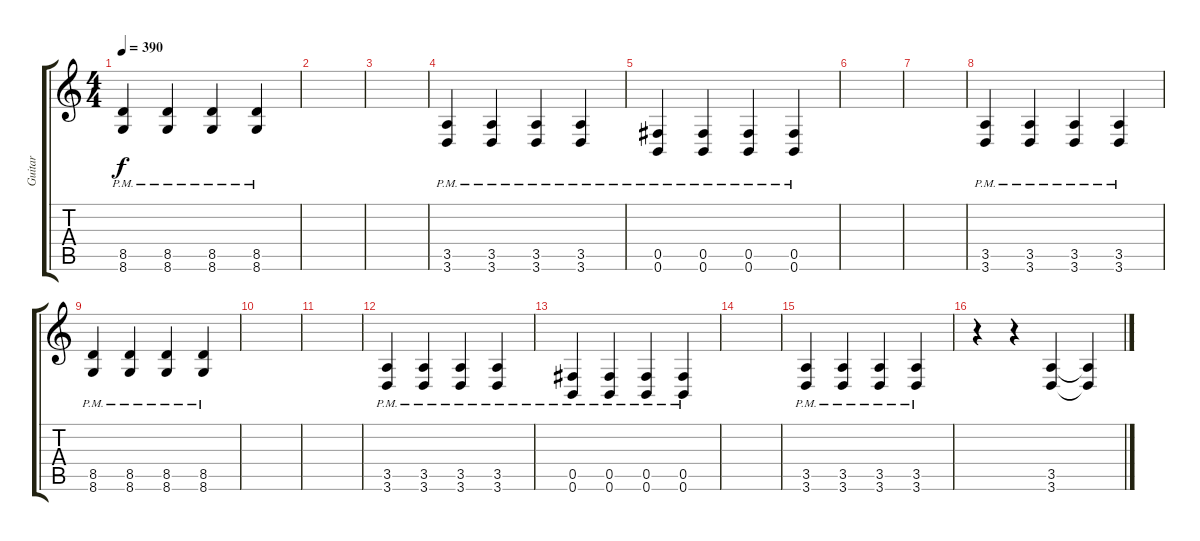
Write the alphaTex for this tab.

\track ("Guitar" "Guitar") {instrument distortionguitar}
\staff {score tabs}
\tuning (Db4 Ab3 E3 B2 Gb2 B1) {hide}
\ts (4 4)
\tempo 390
\clef g2
\ks c
(8.5{pm} 8.6{pm}).4{dy f} (8.5{pm} 8.6{pm}).4 (8.5{pm} 8.6{pm}).4 (8.5{pm} 8.6{pm}).4 |
|
|
(3.5{pm} 3.6{pm}).4 (3.5{pm} 3.6{pm}).4 (3.5{pm} 3.6{pm}).4 (3.5{pm} 3.6{pm}).4 |
(0.5{pm} 0.6{pm}).4 (0.5{pm} 0.6{pm}).4 (0.5{pm} 0.6{pm}).4 (0.5{pm} 0.6{pm}).4 |
|
|
(3.5{pm} 3.6{pm}).4 (3.5{pm} 3.6{pm}).4 (3.5{pm} 3.6{pm}).4 (3.5{pm} 3.6{pm}).4 |
(8.5{pm} 8.6{pm}).4 (8.5{pm} 8.6{pm}).4 (8.5{pm} 8.6{pm}).4 (8.5{pm} 8.6{pm}).4 |
|
|
(3.5{pm} 3.6{pm}).4 (3.5{pm} 3.6{pm}).4 (3.5{pm} 3.6{pm}).4 (3.5{pm} 3.6{pm}).4 |
(0.5{pm} 0.6{pm}).4 (0.5{pm} 0.6{pm}).4 (0.5{pm} 0.6{pm}).4 (0.5{pm} 0.6{pm}).4 |
|
(3.5{pm} 3.6{pm}).4 (3.5{pm} 3.6{pm}).4 (3.5{pm} 3.6{pm}).4 (3.5{pm} 3.6{pm}).4 |
r.4 r.4 (3.5 3.6).4 (3.5{t} 3.6{t}).4
